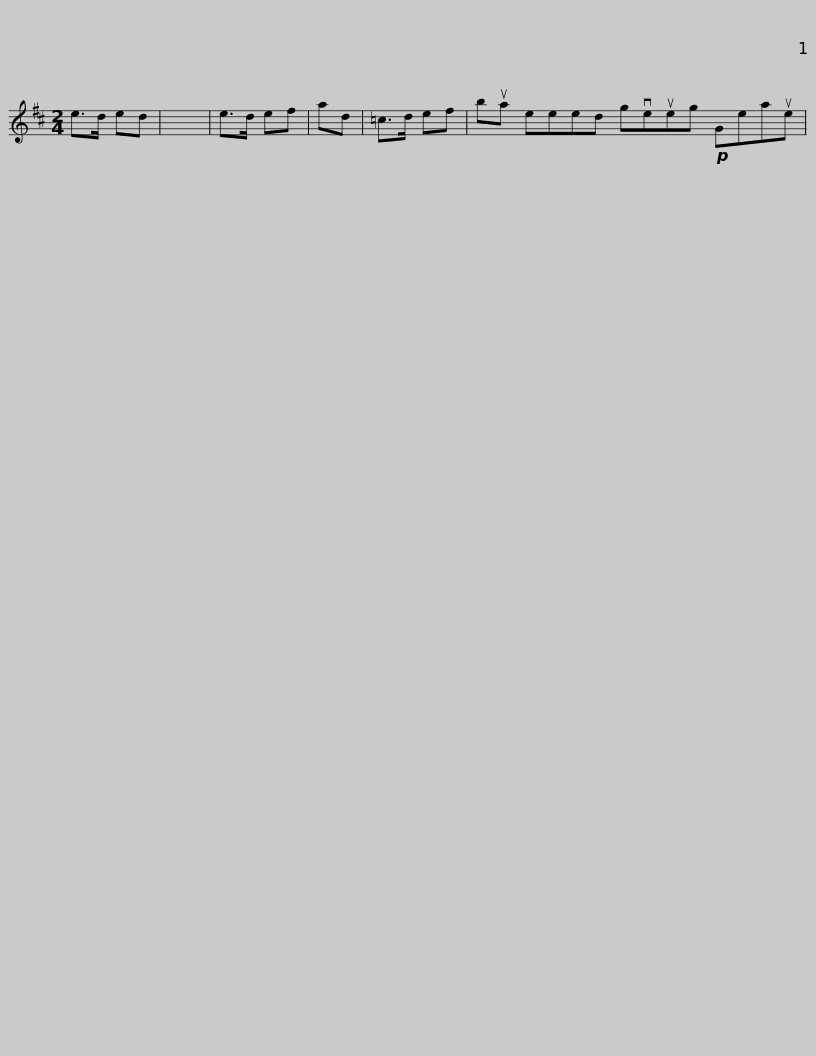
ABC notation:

X:1
L:1/8
M:2/4
I:linebreak $
K:D
V:1 treble
V:1
 e>d ed | x4 | e>d ef | ad | =c>d ef | %5
 bua eeed gveueg!p! Geaue | %6
